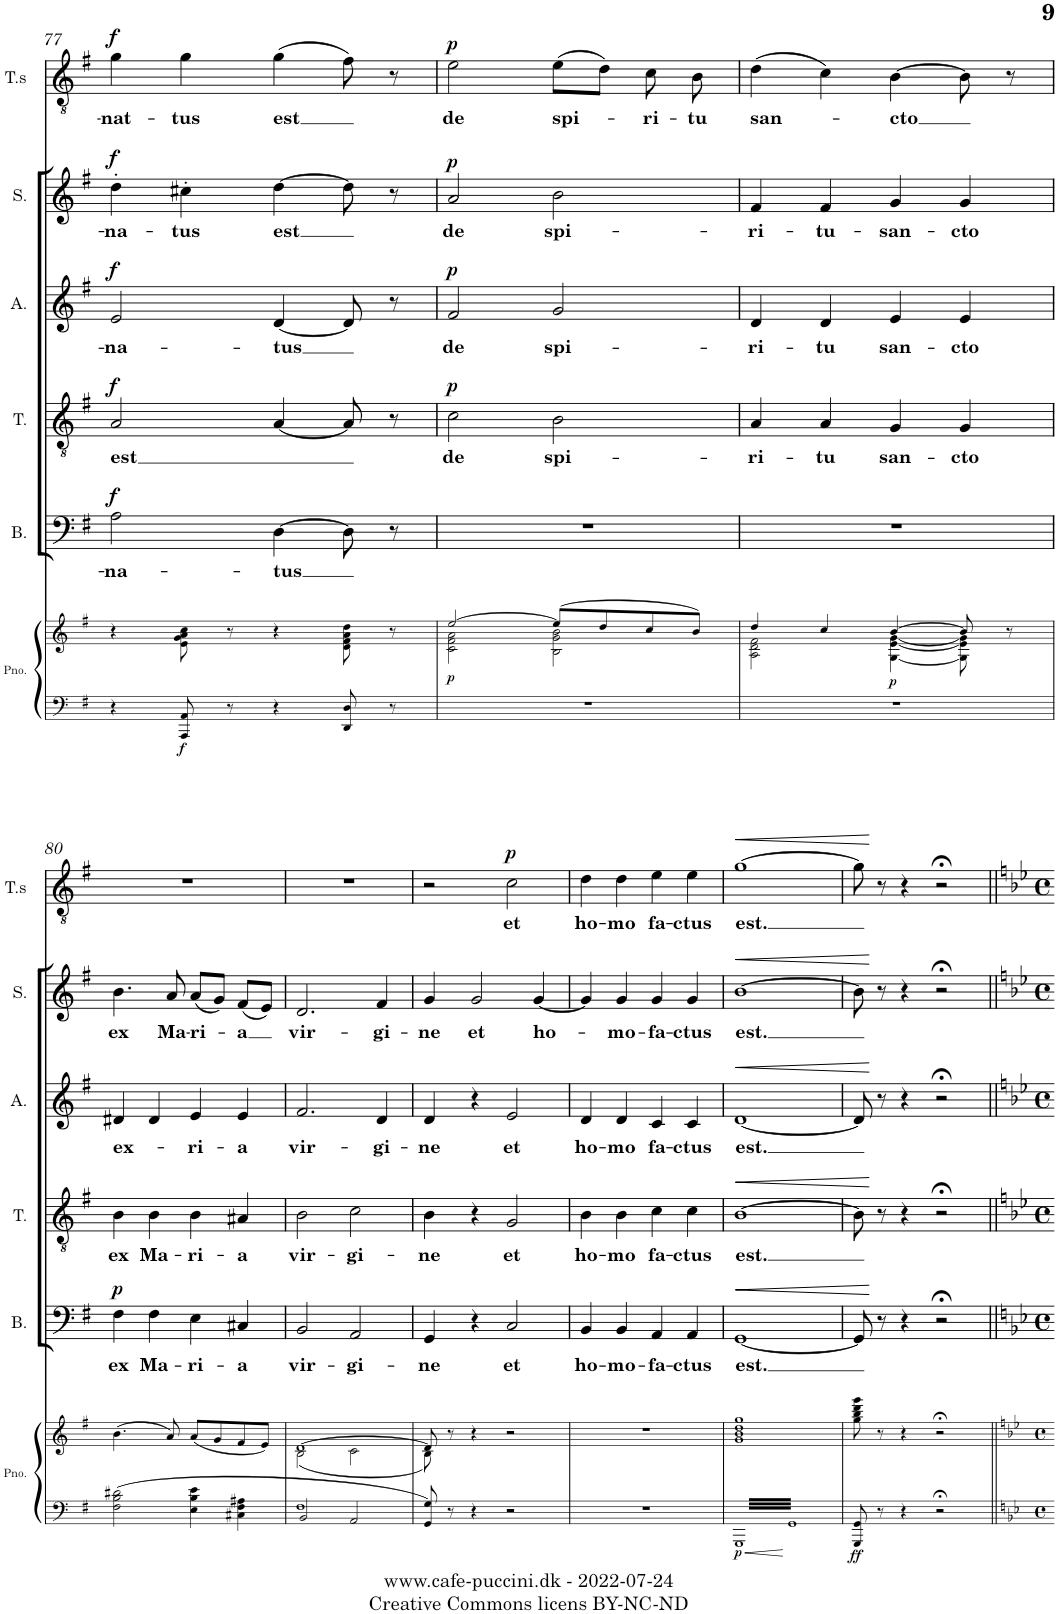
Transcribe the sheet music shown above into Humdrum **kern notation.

**kern	**kern	**dynam	**kern	**text	**dynam	**kern	**text	**dynam	**kern	**text	**dynam	**kern	**text	**dynam	**kern	**text	**dynam
*part6	*part6	*part6	*part5	*part5	*part5	*part4	*part4	*part4	*part3	*part3	*part3	*part2	*part2	*part2	*part1	*part1	*part1
*staff7	*staff6	*staff6/7	*staff5	*staff5	*staff5	*staff4	*staff4	*staff4	*staff3	*staff3	*staff3	*staff2	*staff2	*staff2	*staff1	*staff1	*staff1
*I"Piano	*	*	*I"Bass	*	*	*I"Tenor	*	*	*I"Alto	*	*	*I"Soprano	*	*	*I"Tenor solo	*	*
*I'Pno.	*	*	*I'B.	*	*	*I'T.	*	*	*I'A.	*	*	*I'S.	*	*	*I'T.s	*	*
!!LO:PB:g=z
*clefF4	*clefG2	*	*clefF4	*	*	*clefGv2	*	*	*clefG2	*	*	*clefG2	*	*	*clefGv2	*	*
*k[f#]	*k[f#]	*	*k[f#]	*	*	*k[f#]	*	*	*k[f#]	*	*	*k[f#]	*	*	*k[f#]	*	*
*M4/4	*M4/4	*	*M4/4	*	*	*M4/4	*	*	*M4/4	*	*	*M4/4	*	*	*M4/4	*	*
*met(c)	*met(c)	*	*met(c)	*	*	*met(c)	*	*	*met(c)	*	*	*met(c)	*	*	*met(c)	*	*
=77	=77	=77	=77	=77	=77	=77	=77	=77	=77	=77	=77	=77	=77	=77	=77	=77	=77
!	!	!	!	!LO:LY:b	!LO:DY:a	!	!LO:LY:b	!LO:DY:a	!	!LO:LY:b	!LO:DY:a	!	!LO:LY:b	!LO:DY:a	!	!LO:LY:b	!LO:DY:a
4r	4r	.	2A\	-na-	f	2A/	est	f	2e/	-na-	f	4dd'\	-na-	f	4g\	-nat-	f
!	!	!LO:DY:b=2	!	!	!	!	!	!	!	!	!	!	!LO:LY:b	!	!	!LO:LY:b	!
8AAA/ 8AA/	8e\ 8g\ 8a\ 8cc\	f	.	.	.	.	.	.	.	.	.	4cc#X'\	-tus	.	4g\	-tus	.
8r	8r	.	.	.	.	.	.	.	.	.	.	.	.	.	.	.	.
!	!	!	!	!LO:LY:b	!	!	!	!	!	!LO:LY:b	!	!	!LO:LY:b	!	!	!LO:LY:b	!
4r	4r	.	[4D\	-tus	.	[4A/	.	.	[4d/	-tus	.	[4dd\	est	.	(4g\	est	.
8DD/ 8D/	8d\ 8f#\ 8a\ 8dd\	.	8D\]	.	.	8A/]	.	.	8d/]	.	.	8dd\]	.	.	8f#\)	.	.
8r	8r	.	8r	.	.	8r	.	.	8r	.	.	8r	.	.	8r	.	.
=78	=78	=78	=78	=78	=78	=78	=78	=78	=78	=78	=78	=78	=78	=78	=78	=78	=78
*	*^	*	*	*	*	*	*	*	*	*	*	*	*	*	*	*	*
!	!	!	!LO:DY:b	!	!	!	!	!LO:LY:b	!LO:DY:a	!	!LO:LY:b	!LO:DY:a	!	!LO:LY:b	!LO:DY:a	!	!LO:LY:b	!LO:DY:a
1r	[2ee/	2c\ 2f#\ 2a\	p	1r	.	.	2c\	de	p	2f#/	de	p	2a/	de	p	2e\	de	p
!	!	!	!	!	!	!	!	!LO:LY:b	!	!	!LO:LY:b	!	!	!LO:LY:b	!	!	!LO:LY:b	!
.	(8ee/L]	2B\ 2g\ 2b\	.	.	.	.	2B\	spi-	.	2g/	spi-	.	2b\	spi-	.	(8e\L	spi-	.
.	8dd/	.	.	.	.	.	.	.	.	.	.	.	.	.	.	8d\J)	.	.
!	!	!	!	!	!	!	!	!	!	!	!	!	!	!	!	!	!LO:LY:b	!
.	8cc/	.	.	.	.	.	.	.	.	.	.	.	.	.	.	8c\	-ri-	.
!	!	!	!	!	!	!	!	!	!	!	!	!	!	!	!	!	!LO:LY:b	!
.	8b/J)	.	.	.	.	.	.	.	.	.	.	.	.	.	.	8B\	-tu	.
=79	=79	=79	=79	=79	=79	=79	=79	=79	=79	=79	=79	=79	=79	=79	=79	=79	=79	=79
!	!	!	!	!	!	!	!	!LO:LY:b	!	!	!LO:LY:b	!	!	!LO:LY:b	!	!	!LO:LY:b	!
1r	4dd/	2A\ 2d\ 2f#\	.	1r	.	.	4A/	-ri-	.	4d/	-ri-	.	4f#/	-ri-	.	(4d\	san-	.
!	!	!	!	!	!	!	!	!LO:LY:b	!	!	!LO:LY:b	!	!	!LO:LY:b	!	!	!	!
.	4cc/	.	.	.	.	.	4A/	-tu	.	4d/	-tu	.	4f#/	-tu-	.	4c\)	.	.
!	!	!	!LO:DY:b	!	!	!	!	!LO:LY:b	!	!	!LO:LY:b	!	!	!LO:LY:b	!	!	!LO:LY:b	!
.	[4b/	[4G\ [4e\ [4g\	p	.	.	.	4G/	san-	.	4e/	san-	.	4g/	-san-	.	[4B\	-cto	.
!	!	!	!	!	!	!	!	!LO:LY:b	!	!	!LO:LY:b	!	!	!LO:LY:b	!	!	!	!
.	8b/]	8G\] 8e\] 8g\]	.	.	.	.	4G/	-cto	.	4e/	-cto	.	4g/	-cto	.	8B\]	.	.
.	8r	8ryy	.	.	.	.	.	.	.	.	.	.	.	.	.	8r	.	.
!!LO:LB:g=z
=80	=80	=80	=80	=80	=80	=80	=80	=80	=80	=80	=80	=80	=80	=80	=80	=80	=80	=80
!	!	!	!	!	!LO:LY:b	!LO:DY:a	!	!LO:LY:b	!	!	!LO:LY:b	!	!	!LO:LY:b	!	!	!	!
*	*v	*v	*	*	*	*	*	*	*	*	*	*	*	*	*	*	*	*
2F#\ 2B\ 2d#X\	(4.b\	.	4F#\	ex	p	4B\	ex	.	4d#X/	ex-	.	4.b\	ex	.	1r	.	.
!	!	!	!	!LO:LY:b	!	!	!LO:LY:b	!	!	!	!	!	!	!	!	!	!
.	.	.	4F#\	Ma-	.	4B\	Ma-	.	4d#/	.	.	.	.	.	.	.	.
!	!	!	!	!	!	!	!	!	!	!	!	!	!LO:LY:b	!	!	!	!
.	8a/)	.	.	.	.	.	.	.	.	.	.	8a/	Ma-	.	.	.	.
!	!	!	!	!LO:LY:b	!	!	!LO:LY:b	!	!	!LO:LY:b	!	!	!LO:LY:b	!	!	!	!
4E\ 4B\ 4e\	(8a/L	.	4E\	-ri-	.	4B\	-ri-	.	4e/	-ri-	.	(8a/L	-ri-	.	.	.	.
.	8g/	.	.	.	.	.	.	.	.	.	.	8g/J)	.	.	.	.	.
!	!	!	!	!LO:LY:b	!	!	!LO:LY:b	!	!	!LO:LY:b	!	!	!LO:LY:b	!	!	!	!
4C#X\ 4F#\ 4A#X\	8f#/	.	4C#X/	-a	.	4A#X/	-a	.	4e/	-a	.	(8f#/L	-a	.	.	.	.
.	8e/J)	.	.	.	.	.	.	.	.	.	.	8e/J)	.	.	.	.	.
=81	=81	=81	=81	=81	=81	=81	=81	=81	=81	=81	=81	=81	=81	=81	=81	=81	=81
*^	*^	*	*	*	*	*	*	*	*	*	*	*	*	*	*	*	*
!	!	!	!	!	!	!LO:LY:b	!	!	!LO:LY:b	!	!	!LO:LY:b	!	!	!LO:LY:b	!	!	!	!
2BB/	1F#	[1d	(2B\	.	2BB/	vir-	.	2B\	vir-	.	2.f#/	vir-	.	2.d/	vir-	.	1r	.	.
!	!	!	!	!	!	!LO:LY:b	!	!	!LO:LY:b	!	!	!	!	!	!	!	!	!	!
2AA/	.	.	2c\	.	2AA/	-gi-	.	2c\	-gi-	.	.	.	.	.	.	.	.	.	.
!	!	!	!	!	!	!	!	!	!	!	!	!LO:LY:b	!	!	!LO:LY:b	!	!	!	!
.	.	.	.	.	.	.	.	.	.	.	4d/	-gi-	.	4f#/	-gi-	.	.	.	.
*v	*v	*	*	*	*	*	*	*	*	*	*	*	*	*	*	*	*	*	*
=82	=82	=82	=82	=82	=82	=82	=82	=82	=82	=82	=82	=82	=82	=82	=82	=82	=82	=82
!	!	!	!	!	!LO:LY:b	!	!	!LO:LY:b	!	!	!LO:LY:b	!	!	!LO:LY:b	!	!	!	!
8GG/ 8G/	8d/]	8B\)	.	4GG/	-ne	.	4B\	-ne	.	4d/	-ne	.	4g/	-ne	.	2r	.	.
8r	8r	8ryy	.	.	.	.	.	.	.	.	.	.	.	.	.	.	.	.
!	!	!	!	!	!	!	!	!	!	!	!	!	!	!LO:LY:b	!	!	!	!
4r	4r	4ryy	.	4r	.	.	4r	.	.	4r	.	.	2g/	et	.	.	.	.
!	!	!	!	!	!LO:LY:b	!	!	!LO:LY:b	!	!	!LO:LY:b	!	!	!	!	!	!LO:LY:b	!LO:DY:a
2r	2r	2ryy	.	2C/	et	.	2G/	et	.	2e/	et	.	.	.	.	2c\	et	p
!	!	!	!	!	!	!	!	!	!	!	!	!	!	!LO:LY:b	!	!	!	!
.	.	.	.	.	.	.	.	.	.	.	.	.	[4g/	ho-	.	.	.	.
*	*v	*v	*	*	*	*	*	*	*	*	*	*	*	*	*	*	*	*
=83	=83	=83	=83	=83	=83	=83	=83	=83	=83	=83	=83	=83	=83	=83	=83	=83	=83
!	!	!	!	!LO:LY:b	!	!	!LO:LY:b	!	!	!LO:LY:b	!	!	!	!	!	!LO:LY:b	!
1r	1r	.	4BB/	ho-	.	4B\	ho-	.	4d/	ho-	.	4g/]	.	.	4d\	ho-	.
!	!	!	!	!LO:LY:b	!	!	!LO:LY:b	!	!	!LO:LY:b	!	!	!LO:LY:b	!	!	!LO:LY:b	!
.	.	.	4BB/	-mo-	.	4B\	-mo	.	4d/	-mo	.	4g/	-mo-	.	4d\	-mo	.
!	!	!	!	!LO:LY:b	!	!	!LO:LY:b	!	!	!LO:LY:b	!	!	!LO:LY:b	!	!	!LO:LY:b	!
.	.	.	4AA/	-fa-	.	4c\	fa-	.	4c/	fa-	.	4g/	-fa-	.	4e\	fa-	.
!	!	!	!	!LO:LY:b	!	!	!LO:LY:b	!	!	!LO:LY:b	!	!	!LO:LY:b	!	!	!LO:LY:b	!
.	.	.	4AA/	-ctus	.	4c\	-ctus	.	4c/	-ctus	.	4g/	-ctus	.	4e\	-ctus	.
=84	=84	=84	=84	=84	=84	=84	=84	=84	=84	=84	=84	=84	=84	=84	=84	=84	=84
!	!	!LO:DY:b=2	!	!LO:LY:b	!LO:HP:b	!	!LO:LY:b	!LO:HP:b	!	!LO:LY:b	!LO:HP:b	!	!LO:LY:b	!LO:HP:b	!	!LO:LY:b	!LO:HP:b
3.GGG	1g 1b 1dd 1gg	p	[1GG	est.	<	[1B	est.	<	[1d	est.	<	[1b	est.	<	[1g	est.	<
3.GG	.	.	.	.	.	.	.	.	.	.	.	.	.	.	.	.	.
=85	=85	=85	=85	=85	=85	=85	=85	=85	=85	=85	=85	=85	=85	=85	=85	=85	=85
!	!	!LO:DY:b=2	!	!	!	!	!	!	!	!	!	!	!	!	!	!	!
8GGG/ 8GG/	8gg\ 8bb\ 8ddd\ 8ggg\	ff	8GG/]	.	.	8B\]	.	.	8d/]	.	.	8b\]	.	.	8g\]	.	.
8r	8r	.	8r	.	[	8r	.	[	8r	.	[	8r	.	[	8r	.	[
4r	4r	.	4r	.	.	4r	.	.	4r	.	.	4r	.	.	4r	.	.
2r;<	2r;<	.	2r;<	.	.	2r;<	.	.	2r;<	.	.	2r;<	.	.	2r;<	.	.
=||	=||	=||	=||	=||	=||	=||	=||	=||	=||	=||	=||	=||	=||	=||	=||	=||	=||
*-	*-	*-	*-	*-	*-	*-	*-	*-	*-	*-	*-	*-	*-	*-	*-	*-	*-
